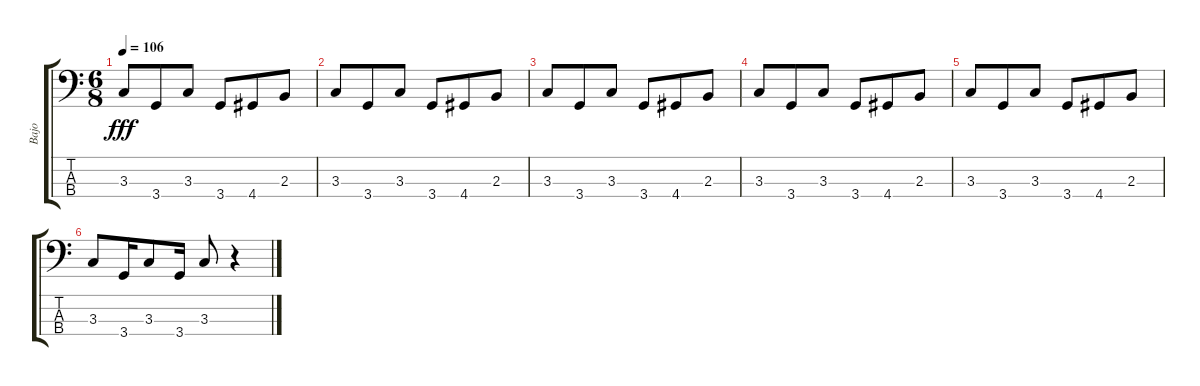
\track ("Bajo" "Bajo") {instrument electricbassfinger}
\staff {score tabs}
\tuning (G2 D2 A1 E1) {hide}
\ts (6 8)
\tempo 106
\clef f4
\ks c
3.3.8{dy fff} 3.4.8 3.3.8 3.4.8 4.4.8 2.3.8 |
3.3.8 3.4.8 3.3.8 3.4.8 4.4.8 2.3.8 |
3.3.8 3.4.8 3.3.8 3.4.8 4.4.8 2.3.8 |
3.3.8 3.4.8 3.3.8 3.4.8 4.4.8 2.3.8 |
3.3.8 3.4.8 3.3.8 3.4.8 4.4.8 2.3.8 |
3.3.8 3.4.16 3.3.8 3.4.16 3.3.8 r.4
